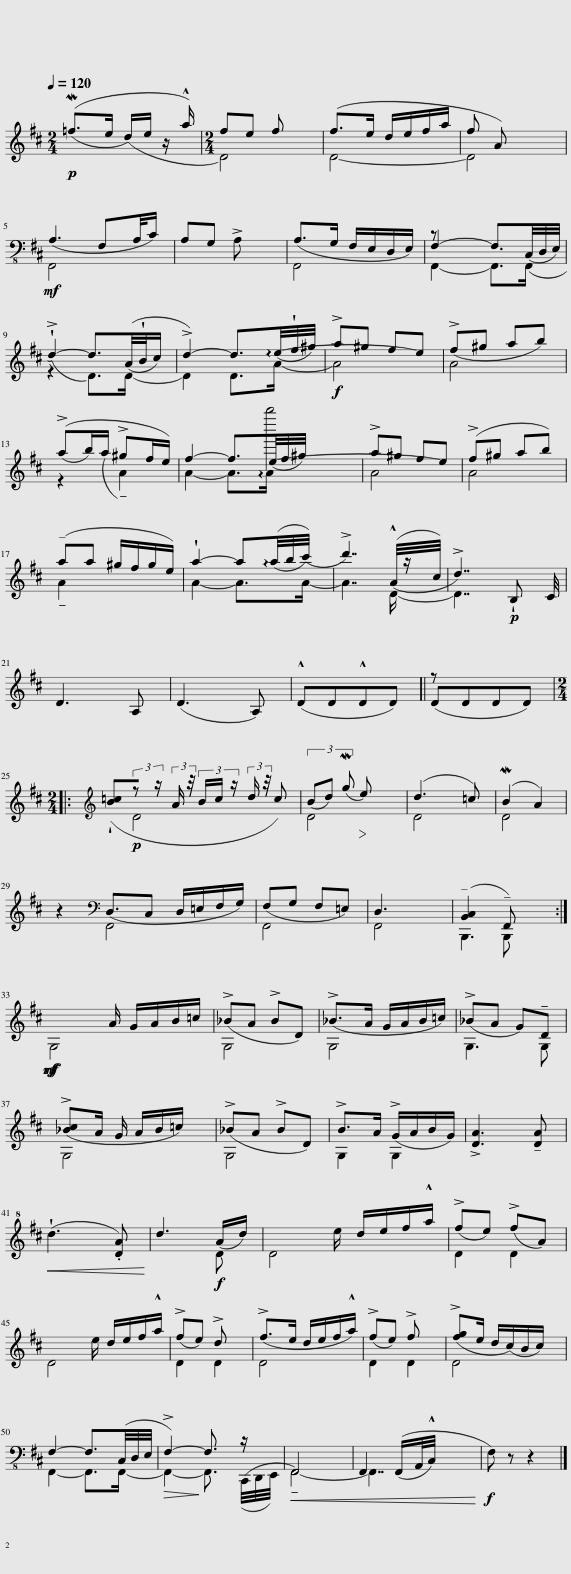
X:1
%%score ( 1 2 3 )
L:1/8
Q:1/4=120
M:2/4
I:linebreak $
K:D
V:1 treble
V:2 treble
V:3 treble
V:1
!p! ((M=f>e d/)e/ z/ !^!a/) |[M:2/4] fe f x | (f>e d/e/f/a/ | f A) x2 |$!mf! (A,,3 F,,A,,/4C,/) | %5
 A,,G,, !>!A,, x | (A,,>G,, F,,/E,,/D,,/E,,/) | z x13/4 |$ !>!!wedge!d2- d3/2((A/4!wedge!B/4c/) | !>!d2-) d3/2(!arpeggio!e/4-!wedge!f/4^g/4) | %10
!f! !>!a^g fe | (!>!f^g ab) |$ ((!>!ab/)a/ !>!^gf/e/) | f2- f3/2(e/4-f/4^g/4) x13/4 | !>!a^g fe | %15
 (!>!f^g ab) |$ (!tenuto!aa ^g/f/g/e/) | !wedge!a2- a((!arpeggio!a/4b/4(c'/4)) x/4 | !>!d'7/2) ((!^!A/4z/c/4) | !>!d7/2)!p! !wedge!B, C/4 |$ %20
 D3 A, | (D3 A,) | (!^!DD!^!DD) | z x3 |:$[M:2/4][K:treble] (!wedge![B=c]!p! (3:2:2z z/ (3:2:2A/ z/4 (3B/c/ z/ (3:2:2d/ z/4 c) | %25
 (3(Bd) (Mg!>)!!>(! e) x | (d3 =c) | (MB2 A2) |$ z2[K:bass] (D,3/2C, D,/=E,/F,/G,/) | (F,G, F,=E,) | %30
 D,3 x | (!tenuto![B,,C,]2 !tenuto!F,,) x :|$!mf! G,4 A/ G/A/B/=c/ | (!>!_BA !>!BD) | (!>!_B>A G/A/B/=c/) | %35
 (!>!_BA G)!tenuto!D |$ (!>![_Bc]A/ G/ A/B/=c/) x/ | (!>!_BA !>!BD) | !>!B>A (!>!G/A/B/G/) | !>![DA]3 !tenuto![DA] |$ %40
!<(! (!wedge!d'3 .[da])!<)! | d'3!f! (a/d'/) | d4 e'/ d'/e'/f'/!^!a'/ | (!>!f'e') (!>!f'a) |$ D4 e/ d/e/f/!^!a/ | %45
 (!>!fe) !>!d x | (!>!f>e d/e/f/!^!a/) | (!>!fe) !>!f x | (!>![fg]e/ d/(c/)B/c/) x/ |$ F,,2- F,,3/2(C,,/4D,,/4E,,/4 | %50
!>(! !>!F,,2-)!>)! F,,3/2 z/ x/4 |!<(! !tenuto!F,,,4- | F,,,7/2 x/!<)! |!f! F,, z z2 |] %54
V:2
 x4 |[M:2/4] D4 | D4- | D4 |$ F,,,4 x3/4 | %5
 x4 | F,,,4 | F,,2- F,,3/2(C,,/4D,,/4E,,/4) |$ z2 D>D- x/ | D2 D>A- x/4 | %10
 A4 | A4 |$ z2 !tenuto!A2 | A2- A>!arpeggio!A x7/2 | A4 | %15
 A4 |$ !tenuto!A2 x2 | A2- A>A- | A7/2 D/- x/ | D7/2 x5/4 |$ %20
 x4 | x4 | x4 | (DDDD) |:$[M:2/4][K:treble] x D4 | %25
 D4 | D4 | D4 |$ x2[K:bass] F,,4 x/ | F,,4 | %30
 F,,4 | B,,,3 x :|$ x13/2 | G,4 | G,4 | %35
 G,3 G, |$ G,4 | G,4 | G,2 G,2 | x4 |$ %40
 x4 | x3 d | x13/2 | d2 d2 |$ x13/2 | %45
 D2 D2 | D4 | D2 D2 | D4 |$ F,,,2- F,,,>F,,,- x/4 | %50
 F,,,2- F,,,3/2 (C,,,/4D,,,/4E,,,/4) | F,,,4 | F,,,2 (F,,,/A,,,/4!^!C,,/4) x | x4 |] %54
V:3
 x4 |[M:2/4] x4 | x4 | x4 |$ x19/4 | %5
 x4 | x4 | F,,,2- F,,,>F,,, x/4 |$ x9/2 | x17/4 | %10
 x4 | x4 |$ x4 | x7/2 b''4 | x4 | %15
 x4 |$ x4 | x4 | x9/2 | x19/4 |$ %20
 x4 | x4 | x4 | x4 |:$[M:2/4][K:treble] x5 | %25
 x4 | x4 | x4 |$ x2[K:bass] x9/2 | x4 | %30
 x4 | x2 B,,, x :|$ x13/2 | x4 | x4 | %35
 x4 |$ x4 | x4 | x4 | x4 |$ %40
 x4 | x4 | x13/2 | x4 |$ x13/2 | %45
 x4 | x4 | x4 | x4 |$ x17/4 | %50
 x17/4 | x4 | x4 | x4 |] %54
